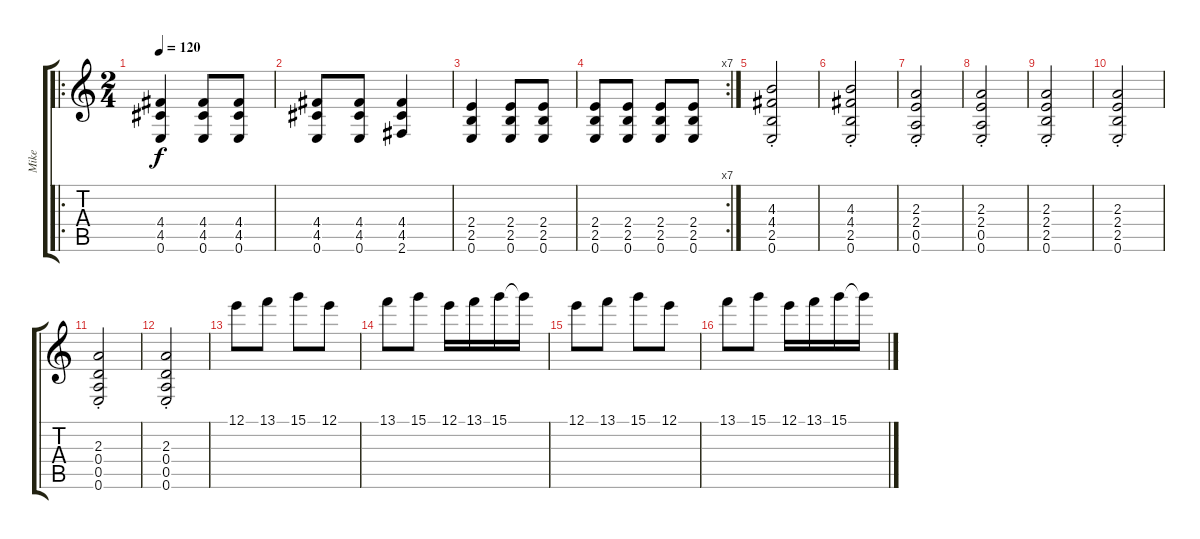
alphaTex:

\track ("Mike" "Mike") {instrument distortionguitar}
\staff {score tabs}
\tuning (E4 B3 G3 D3 A2 E2) {hide}
\ro
\ts (2 4)
\tempo 120
\clef g2
\ks c
(4.4 4.5 0.6).4{dy f} (4.4 4.5 0.6).8 (4.4 4.5 0.6).8 |
(4.4 4.5 0.6).8 (4.4 4.5 0.6).8 (4.4 4.5 2.6).4 |
(2.4 2.5 0.6).4 (2.4 2.5 0.6).8 (2.4 2.5 0.6).8 |
\rc 7
(2.4 2.5 0.6).8 (2.4 2.5 0.6).8 (2.4 2.5 0.6).8 (2.4 2.5 0.6).8 |
(4.3{st} 4.4{st} 2.5{st} 0.6{st}).2 |
(4.3{st} 4.4{st} 2.5{st} 0.6{st}).2 |
(2.3{st} 2.4{st} 0.5{st} 0.6{st}).2 |
(2.3{st} 2.4{st} 0.5{st} 0.6{st}).2 |
(2.3{st} 2.4{st} 2.5{st} 0.6{st}).2 |
(2.3{st} 2.4{st} 2.5{st} 0.6{st}).2 |
(2.3{st} 0.4{st} 0.5{st} 0.6{st}).2 |
(2.3{st} 0.4{st} 0.5{st} 0.6{st}).2 |
12.1.8 13.1.8 15.1.8 12.1.8 |
13.1.8 15.1.8 12.1.16 13.1.16 15.1.16 15.1{t}.16 |
12.1.8 13.1.8 15.1.8 12.1.8 |
13.1.8 15.1.8 12.1.16 13.1.16 15.1.16 15.1{t}.16
